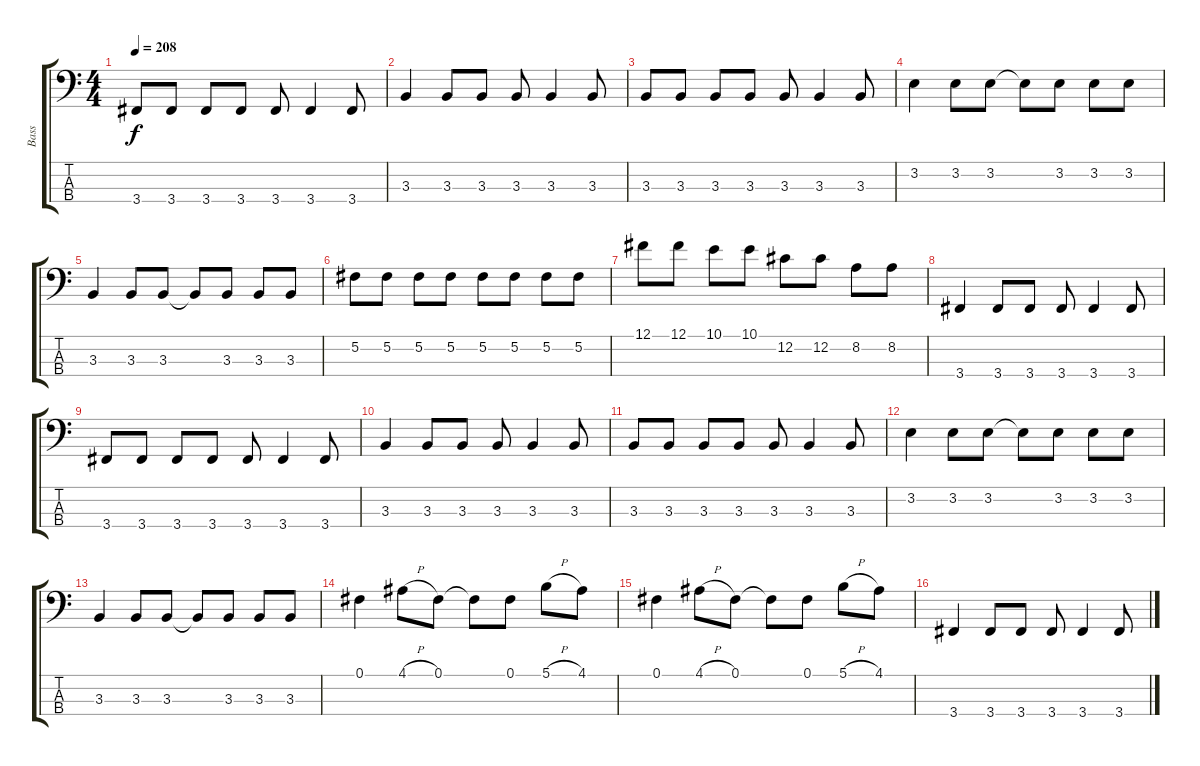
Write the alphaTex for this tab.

\track ("Bass" "Bass") {instrument electricbassfinger}
\staff {score tabs}
\tuning (Gb2 Db2 Ab1 Eb1) {hide}
\ts (4 4)
\tempo 208
\clef f4
\ks c
3.4.8{dy f} 3.4.8 3.4.8 3.4.8 3.4.8 3.4.4 3.4.8 |
3.3.4 3.3.8 3.3.8 3.3.8 3.3.4 3.3.8 |
3.3.8 3.3.8 3.3.8 3.3.8 3.3.8 3.3.4 3.3.8 |
3.2.4 3.2.8 3.2.8 3.2{t}.8 3.2.8 3.2.8 3.2.8 |
3.3.4 3.3.8 3.3.8 3.3{t}.8 3.3.8 3.3.8 3.3.8 |
5.2.8 5.2.8 5.2.8 5.2.8 5.2.8 5.2.8 5.2.8 5.2.8 |
12.1.8 12.1.8 10.1.8 10.1.8 12.2.8 12.2.8 8.2.8 8.2.8 |
3.4.4 3.4.8 3.4.8 3.4.8 3.4.4 3.4.8 |
3.4.8 3.4.8 3.4.8 3.4.8 3.4.8 3.4.4 3.4.8 |
3.3.4 3.3.8 3.3.8 3.3.8 3.3.4 3.3.8 |
3.3.8 3.3.8 3.3.8 3.3.8 3.3.8 3.3.4 3.3.8 |
3.2.4 3.2.8 3.2.8 3.2{t}.8 3.2.8 3.2.8 3.2.8 |
3.3.4 3.3.8 3.3.8 3.3{t}.8 3.3.8 3.3.8 3.3.8 |
0.1.4 4.1{h}.8 0.1.8 0.1{t}.8 0.1.8 5.1{h}.8 4.1.8 |
0.1.4 4.1{h}.8 0.1.8 0.1{t}.8 0.1.8 5.1{h}.8 4.1.8 |
3.4.4 3.4.8 3.4.8 3.4.8 3.4.4 3.4.8
